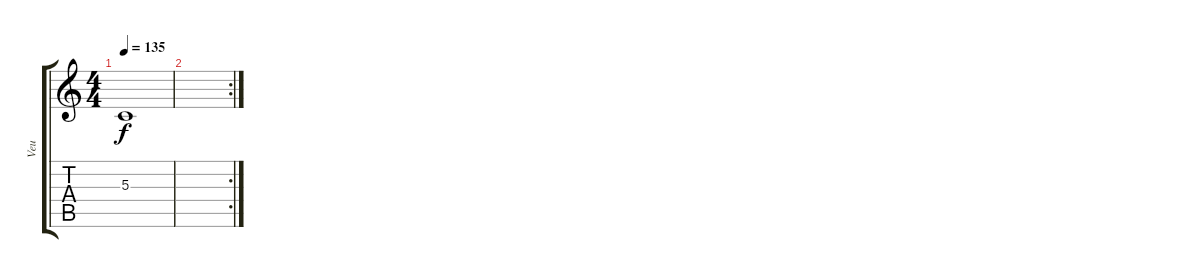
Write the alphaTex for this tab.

\track ("Veu" "Veu") {instrument viola}
\staff {score tabs}
\tuning (E4 B3 G3 D3 A2 E2) {hide}
\ts (4 4)
\tempo 135
\clef g2
\ks c
5.3.1{dy f} |
\rc 2
